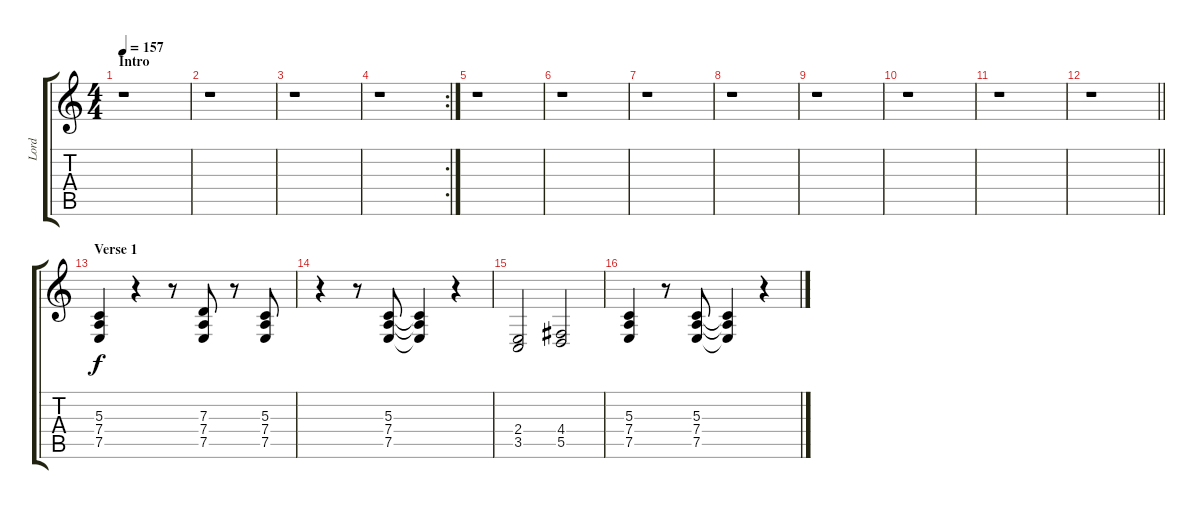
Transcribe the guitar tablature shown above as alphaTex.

\track ("Lord" "Lord") {instrument electricgrandpiano}
\staff {score tabs}
\tuning (E4 B3 G3 D3 A2 E2) {hide}
\ts (4 4)
\section ("" "Intro")
\tempo 157
\clef g2
\ks c
r.1{dy f instrument electricgrandpiano} |
r.1 |
r.1 |
\rc 2
r.1 |
r.1 |
r.1 |
r.1 |
r.1 |
r.1 |
r.1 |
r.1 |
\barLineRight lightlight
r.1 |
\section ("" "Verse 1")
(5.3 7.4 7.5).4 r.4 r.8 (7.3 7.4 7.5).8 r.8 (5.3 7.4 7.5).8 |
r.4 r.8 (5.3 7.4 7.5).8 (5.3{t} 7.4{t} 7.5{t}).4 r.4 |
(2.4 3.5).2 (4.4 5.5).2 |
(5.3 7.4 7.5).4 r.8 (5.3 7.4 7.5).8 (5.3{t} 7.4{t} 7.5{t}).4 r.4
